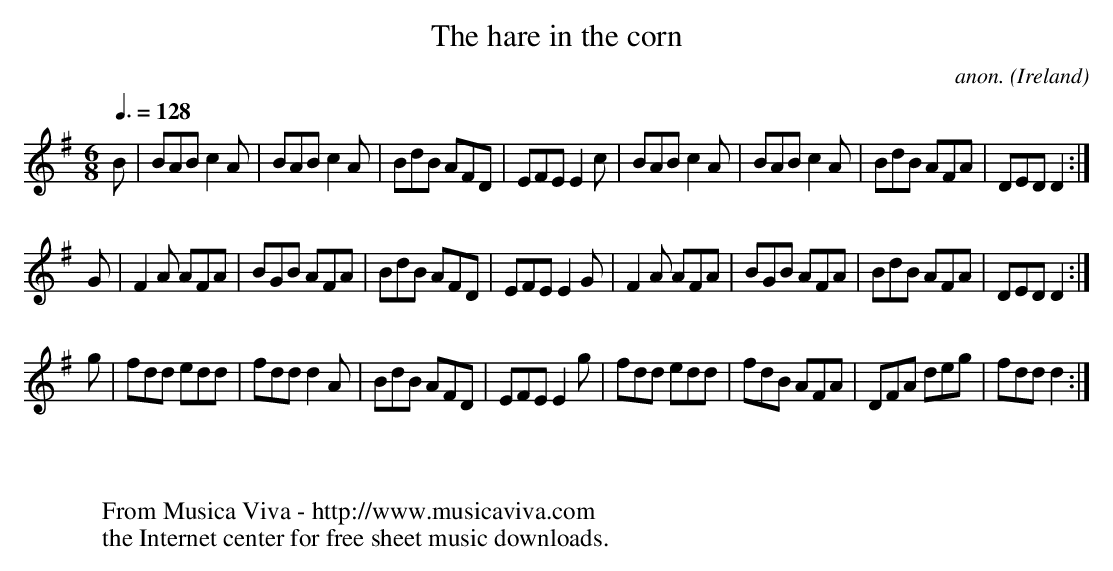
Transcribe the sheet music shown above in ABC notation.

X:1
T:The hare in the corn
C:anon.
O:Ireland
M:6/8
L:1/8
Q:3/8=128
K:Dmix
B|BAB c2A|BAB c2A|BdB AFD|EFE E2c|BAB c2A|BAB c2A|BdB AFA|DED D2:|
G|F2A AFA|BGB AFA|BdB AFD|EFE E2G|F2A AFA|BGB AFA|BdB AFA|DED D2:|
g|fdd edd|fdd d2A|BdB AFD|EFE E2g|fdd edd|fdB AFA|DFA deg|fdd d2:|
W:
W:
W: From Musica Viva - http://www.musicaviva.com
W: the Internet center for free sheet music downloads.
